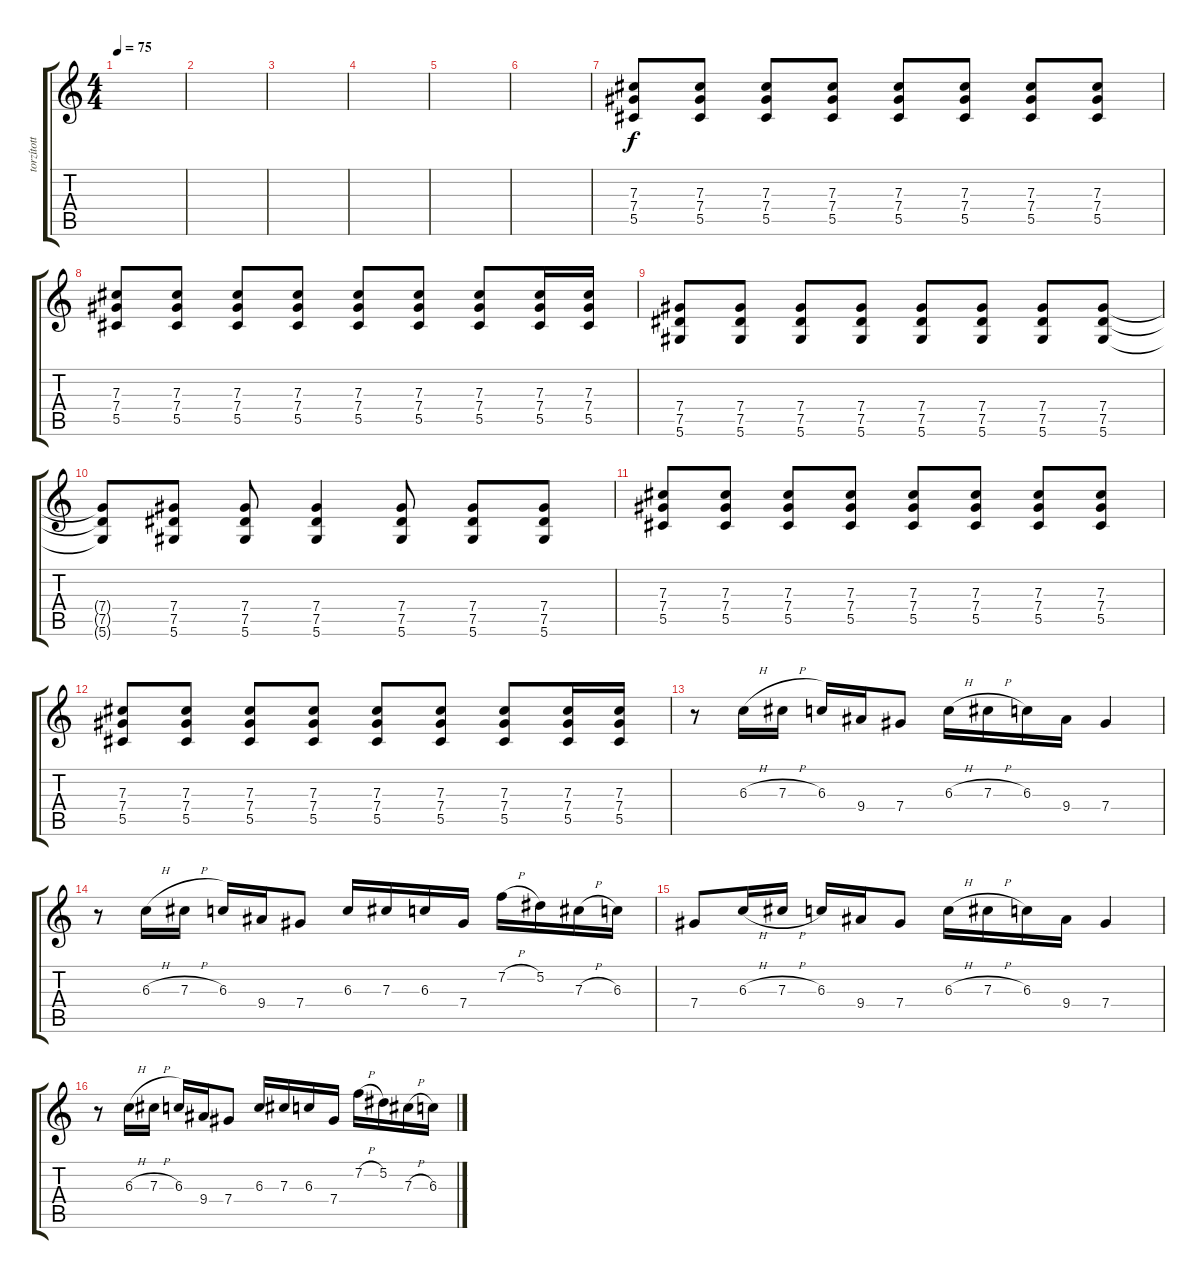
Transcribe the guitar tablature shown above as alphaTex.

\track ("torzított" "torzított") {instrument distortionguitar}
\staff {score tabs}
\tuning (Eb4 Bb3 Gb3 Db3 Ab2 Eb2) {hide}
\ts (4 4)
\tempo 75
\clef g2
\ks c
|
|
|
|
|
|
(7.3 7.4 5.5).8 (7.3 7.4 5.5).8 (7.3 7.4 5.5).8 (7.3 7.4 5.5).8 (7.3 7.4 5.5).8 (7.3 7.4 5.5).8 (7.3 7.4 5.5).8 (7.3 7.4 5.5).8 |
(7.3 7.4 5.5).8 (7.3 7.4 5.5).8 (7.3 7.4 5.5).8 (7.3 7.4 5.5).8 (7.3 7.4 5.5).8 (7.3 7.4 5.5).8 (7.3 7.4 5.5).8 (7.3 7.4 5.5).16 (7.3 7.4 5.5).16 |
(7.4 7.5 5.6).8 (7.4 7.5 5.6).8 (7.4 7.5 5.6).8 (7.4 7.5 5.6).8 (7.4 7.5 5.6).8 (7.4 7.5 5.6).8 (7.4 7.5 5.6).8 (7.4 7.5 5.6).8 |
(7.4{t} 7.5{t} 5.6{t}).8 (7.4 7.5 5.6).8 (7.4 7.5 5.6).8 (7.4 7.5 5.6).4 (7.4 7.5 5.6).8 (7.4 7.5 5.6).8 (7.4 7.5 5.6).8 |
(7.3 7.4 5.5).8 (7.3 7.4 5.5).8 (7.3 7.4 5.5).8 (7.3 7.4 5.5).8 (7.3 7.4 5.5).8 (7.3 7.4 5.5).8 (7.3 7.4 5.5).8 (7.3 7.4 5.5).8 |
(7.3 7.4 5.5).8 (7.3 7.4 5.5).8 (7.3 7.4 5.5).8 (7.3 7.4 5.5).8 (7.3 7.4 5.5).8 (7.3 7.4 5.5).8 (7.3 7.4 5.5).8 (7.3 7.4 5.5).16 (7.3 7.4 5.5).16 |
r.8 6.3{h}.16 7.3{h}.16 6.3.16 9.4.16 7.4.8 6.3{h}.16 7.3{h}.16 6.3.16 9.4.16 7.4.4 |
r.8 6.3{h}.16 7.3{h}.16 6.3.16 9.4.16 7.4.8 6.3.16 7.3.16 6.3.16 7.4.16 7.2{h}.16 5.2.16 7.3{h}.16 6.3.16 |
7.4.8 6.3{h}.16 7.3{h}.16 6.3.16 9.4.16 7.4.8 6.3{h}.16 7.3{h}.16 6.3.16 9.4.16 7.4.4 |
r.8 6.3{h}.16 7.3{h}.16 6.3.16 9.4.16 7.4.8 6.3.16 7.3.16 6.3.16 7.4.16 7.2{h}.16 5.2.16 7.3{h}.16 6.3.16
